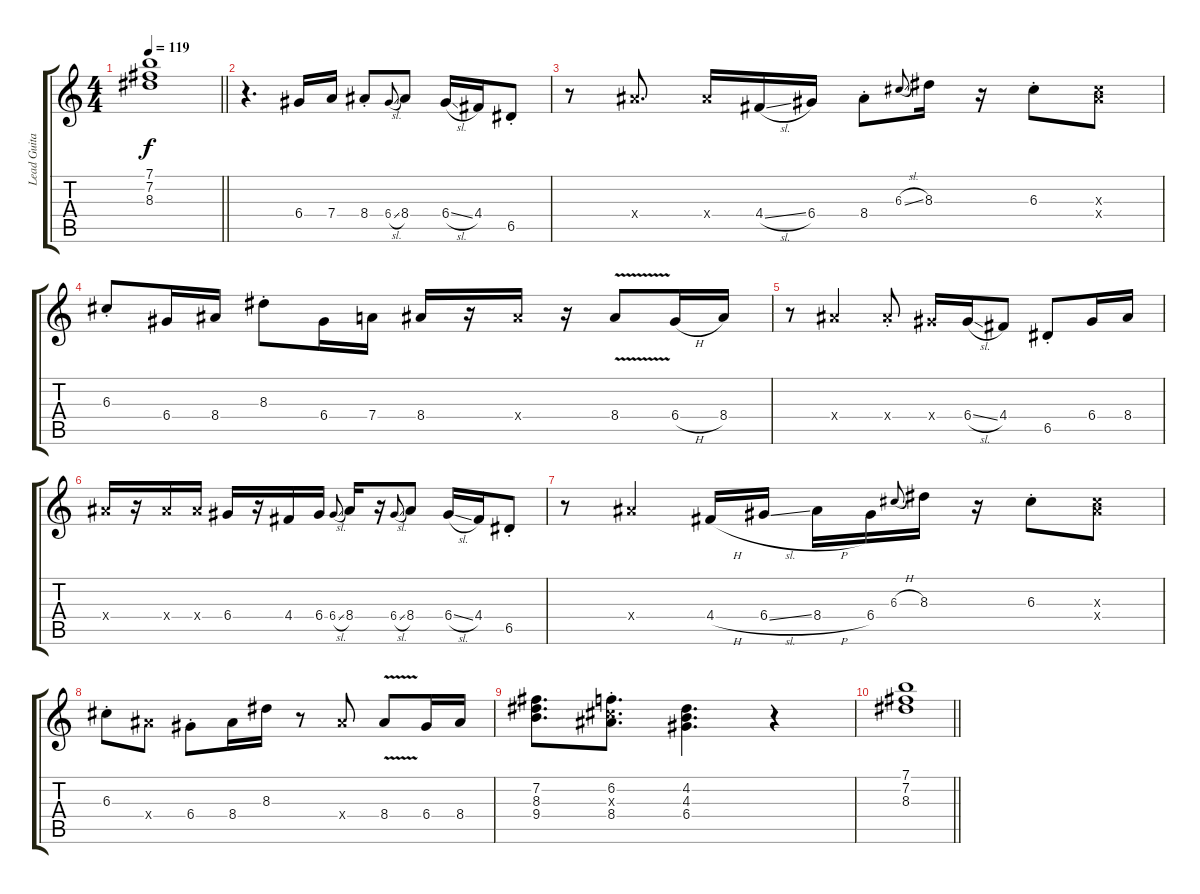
\track ("Lead Guitar" "Lead Guita") {instrument electricguitarclean}
\staff {score tabs}
\tuning (E4 B3 G3 D3 A2 E2) {hide}
\ts (4 4)
\tempo 119
\clef g2
\barLineRight lightlight
\ks c
(7.1 7.2 8.3).1{dy f} |
r.4{d} 6.4.16 7.4.16 8.4{st}.8 6.4{sl}.8{gr onbeat} 8.4.8 6.4{sl}.16 4.4.16 6.5{st}.8 |
r.8 8.4{x}.8{d} 8.4{x}.16 4.4{sl}.16 6.4.16 8.4{st}.8 6.3{sl}.8{gr onbeat} 8.3.16 r.16 6.3{st}.8 (6.3{x} 8.4{x}).8 |
6.3{st}.8 6.4.16 8.4.16 8.3{st}.8 6.4.16 7.4.16 8.4.16 r.16 8.4{x}.16 r.16 8.4{v}.8 6.4{h}.16 8.4.16 |
r.8 8.4{x}.4 8.4{st x}.8 6.4{x}.16 6.4{sl}.16 4.4.8 6.5{st}.8 6.4.16 8.4.16 |
8.4{x}.16 r.16 8.4{x}.16 8.4{x}.16 6.4.16 r.16 4.4.16 6.4.16 6.4{sl}.8{gr onbeat} 8.4.16 r.16 6.4{sl}.8{gr onbeat} 8.4.8 6.4{sl}.16 4.4.16 6.5{st}.8 |
r.8 8.4{x}.4 4.4{h}.16 6.4{sl}.16 8.4{h}.16 6.4.16 6.3{h}.8{gr onbeat} 8.3.16 r.16 6.3{st}.8 (6.3{x} 8.4{x}).8 |
6.3{st}.8 8.4{x}.8 6.4{st}.8 8.4.16 8.3.16 r.8 8.4{x}.8 8.4{v}.8 6.4.16 8.4.16 |
(7.2 8.3 9.4).8{d} (6.2{st} 6.3{st x} 8.4{st}).8{d} (4.2 4.3 6.4).4{d} r.4 |
\barLineRight lightlight
(7.1 7.2 8.3).1
